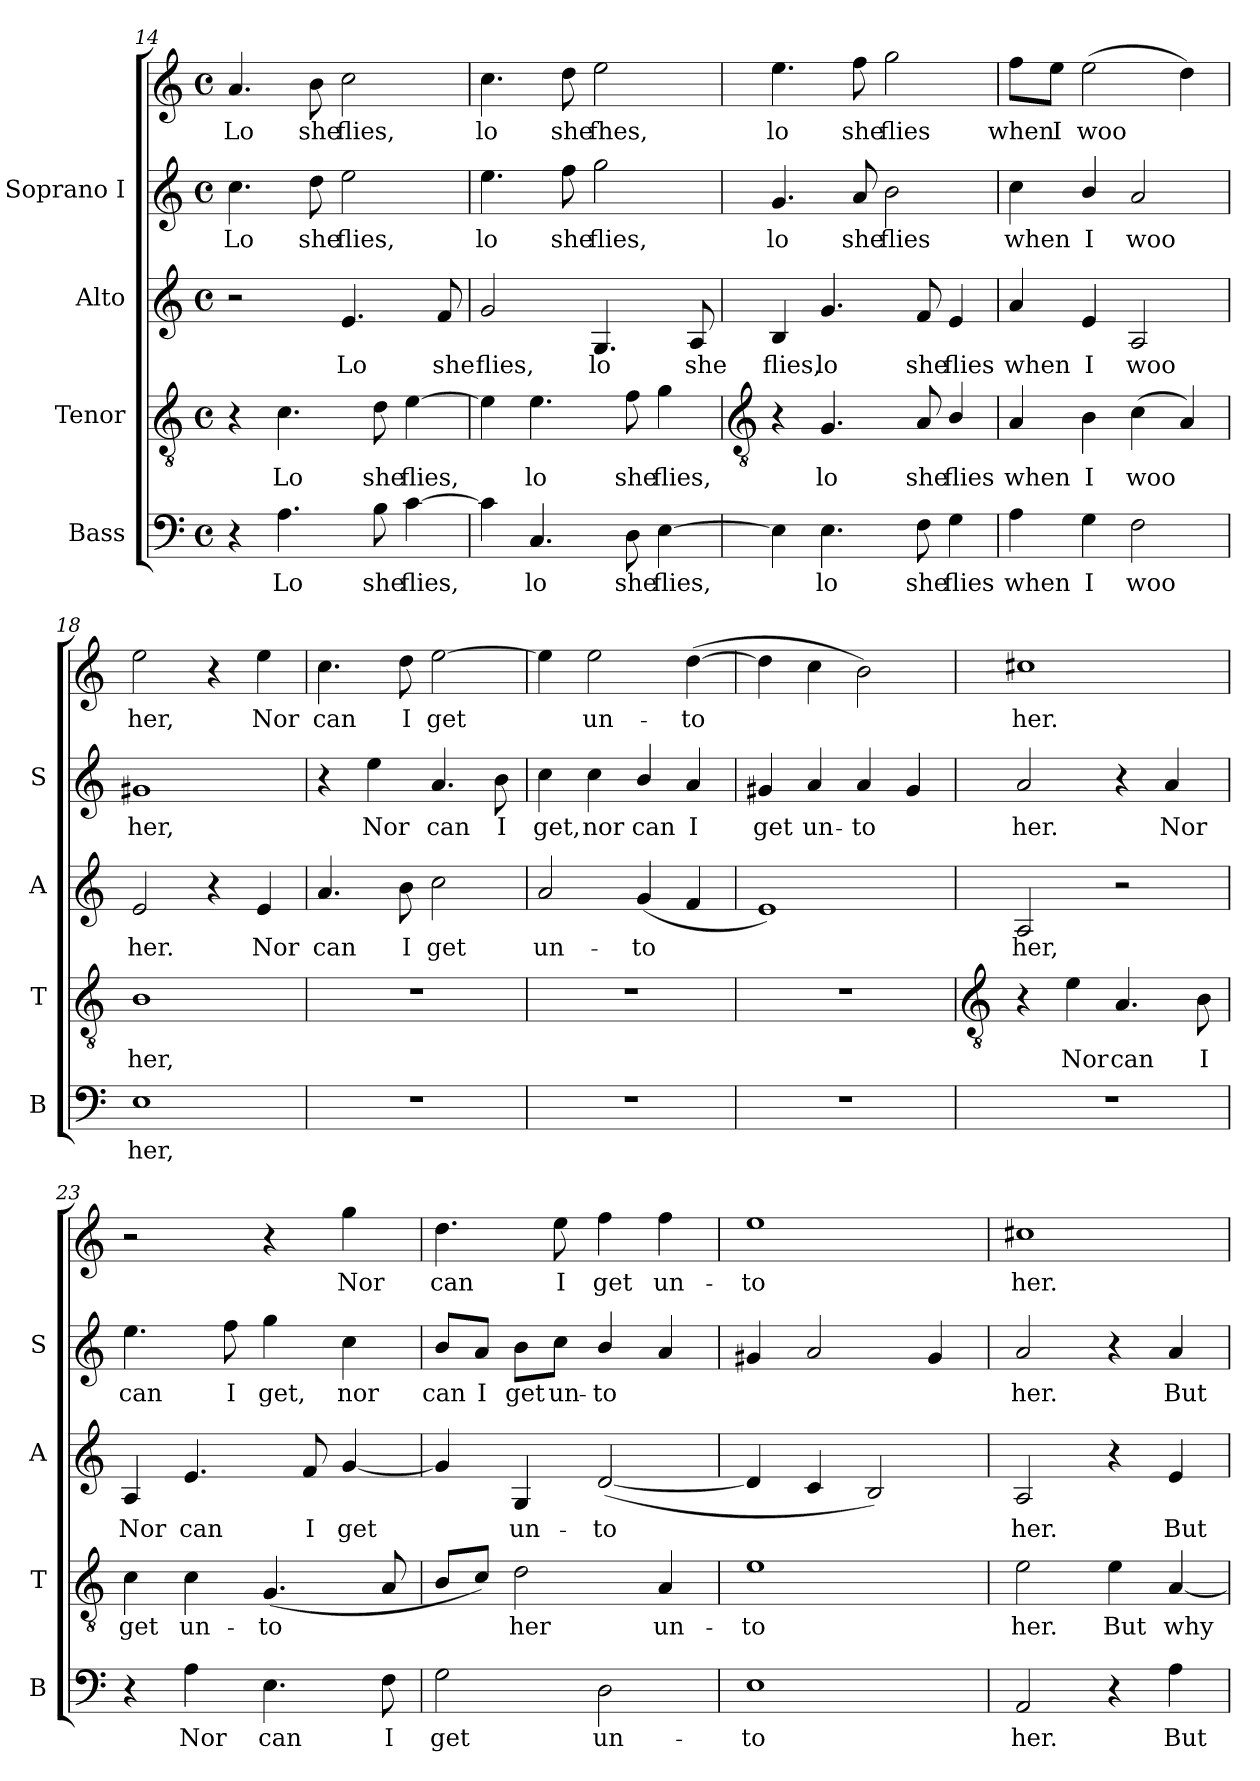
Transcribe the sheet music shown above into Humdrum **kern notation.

**kern	**text	**kern	**text	**kern	**text	**kern	**text	**kern	**text
*part4	*part4	*part3	*part3	*part2	*part2	*part1	*part1	*part1	*part1
*staff5	*staff5	*staff4	*staff4	*staff3	*staff3	*staff2	*staff2	*staff1	*staff1
*I"Bass	*	*I"Tenor	*	*I"Alto	*	*I"Soprano I	*	*	*
*I'B	*	*I'T	*	*I'A	*	*I'S	*	*	*
*clefF4	*	*clefGv2	*	*clefG2	*	*clefG2	*	*clefG2	*
*k[]	*	*k[]	*	*k[]	*	*k[]	*	*k[]	*
*C:	*	*C:	*	*C:	*	*C:	*	*C:	*
*M4/4	*	*M4/4	*	*M4/4	*	*M4/4	*	*M4/4	*
*met(c)	*	*met(c)	*	*met(c)	*	*met(c)	*	*met(c)	*
=14	=14	=14	=14	=14	=14	=14	=14	=14	=14
!	!	!	!	!	!	!	!LO:LY:b	!	!LO:LY:b
4r	.	4r	.	2r	.	4.cc	Lo	4.a	Lo
!	!LO:LY:b	!	!LO:LY:b	!	!	!	!	!	!
4.A	Lo	4.c	Lo	.	.	.	.	.	.
!	!	!	!	!	!	!	!LO:LY:b	!	!LO:LY:b
.	.	.	.	.	.	8dd	she	8b	she
!	!	!	!	!	!LO:LY:b	!	!LO:LY:b	!	!LO:LY:b
.	.	.	.	4.e	Lo	2ee	flies,	2cc	flies,
!	!LO:LY:b	!	!LO:LY:b	!	!	!	!	!	!
8B	she	8d	she	.	.	.	.	.	.
!	!LO:LY:b	!	!LO:LY:b	!	!	!	!	!	!
[4c	flies,	[4e	flies,	.	.	.	.	.	.
!	!	!	!	!	!LO:LY:b	!	!	!	!
.	.	.	.	8f	she	.	.	.	.
=15	=15	=15	=15	=15	=15	=15	=15	=15	=15
!	!	!	!	!	!LO:LY:b	!	!LO:LY:b	!	!LO:LY:b
4c]	.	4e]	.	2g	flies,	4.ee	lo	4.cc	lo
!	!LO:LY:b	!	!LO:LY:b	!	!	!	!	!	!
4.C	lo	4.e	lo	.	.	.	.	.	.
!	!	!	!	!	!	!	!LO:LY:b	!	!LO:LY:b
.	.	.	.	.	.	8ff	she	8dd	she
!	!	!	!	!	!LO:LY:b	!	!LO:LY:b	!	!LO:LY:b
.	.	.	.	4.G	lo	2gg	flies,	2ee	fhes,
!	!LO:LY:b	!	!LO:LY:b	!	!	!	!	!	!
8D	she	8f	she	.	.	.	.	.	.
!	!LO:LY:b	!	!LO:LY:b	!	!	!	!	!	!
[4E	flies,	4g	flies,	.	.	.	.	.	.
!	!	!	!	!	!LO:LY:b	!	!	!	!
.	.	.	.	8A	she	.	.	.	.
!!LO:LB:g=z
=16	=16	=16	=16	=16	=16	=16	=16	=16	=16
*	*	*clefGv2	*	*	*	*	*	*	*
!	!	!	!	!	!LO:LY:b	!	!LO:LY:b	!	!LO:LY:b
4E]	.	4r	.	4B	flies,	4.g	lo	4.ee	lo
!	!LO:LY:b	!	!LO:LY:b	!	!LO:LY:b	!	!	!	!
4.E	lo	4.G	lo	4.g	lo	.	.	.	.
!	!	!	!	!	!	!	!LO:LY:b	!	!LO:LY:b
.	.	.	.	.	.	8a	she	8ff	she
!	!	!	!	!	!	!	!LO:LY:b	!	!LO:LY:b
.	.	.	.	.	.	2b	flies	2gg	flies
!	!LO:LY:b	!	!LO:LY:b	!	!LO:LY:b	!	!	!	!
8F	she	8A	she	8f	she	.	.	.	.
!	!LO:LY:b	!	!LO:LY:b	!	!LO:LY:b	!	!	!	!
4G	flies	4B/	flies	4e	flies	.	.	.	.
=17	=17	=17	=17	=17	=17	=17	=17	=17	=17
!	!LO:LY:b	!	!LO:LY:b	!	!LO:LY:b	!	!LO:LY:b	!	!LO:LY:b
4A	when	4A	when	4a	when	4cc	when	8ff\L	when
!	!	!	!	!	!	!	!	!	!LO:LY:b
.	.	.	.	.	.	.	.	8ee\J	I
!	!LO:LY:b	!	!LO:LY:b	!	!LO:LY:b	!	!LO:LY:b	!	!LO:LY:b
4G	I	4B	I	4e	I	4b/	I	(>2ee	woo
!	!LO:LY:b	!	!LO:LY:b	!	!LO:LY:b	!	!LO:LY:b	!	!
2F	woo	(<4c	woo	2A	woo	2a	woo	.	.
.	.	4A)	.	.	.	.	.	4dd)	.
=18	=18	=18	=18	=18	=18	=18	=18	=18	=18
!	!LO:LY:b	!	!LO:LY:b	!	!LO:LY:b	!	!LO:LY:b	!	!LO:LY:b
1E	her,	1B	her,	2e	her.	1g#X	her,	2ee	her,
.	.	.	.	4r	.	.	.	4r	.
!	!	!	!	!	!LO:LY:b	!	!	!	!LO:LY:b
.	.	.	.	4e	Nor	.	.	4ee	Nor
=19	=19	=19	=19	=19	=19	=19	=19	=19	=19
!	!	!	!	!	!LO:LY:b	!	!	!	!LO:LY:b
1r	.	1r	.	4.a	can	4r	.	4.cc	can
!	!	!	!	!	!	!	!LO:LY:b	!	!
.	.	.	.	.	.	4ee	Nor	.	.
!	!	!	!	!	!LO:LY:b	!	!	!	!LO:LY:b
.	.	.	.	8b	I	.	.	8dd	I
!	!	!	!	!	!LO:LY:b	!	!LO:LY:b	!	!LO:LY:b
.	.	.	.	2cc	get	4.a	can	[2ee	get
!	!	!	!	!	!	!	!LO:LY:b	!	!
.	.	.	.	.	.	8b	I	.	.
=20	=20	=20	=20	=20	=20	=20	=20	=20	=20
!	!	!	!	!	!LO:LY:b	!	!LO:LY:b	!	!
1r	.	1r	.	2a	un-	4cc	get,	4ee]	.
!	!	!	!	!	!	!	!LO:LY:b	!	!LO:LY:b
.	.	.	.	.	.	4cc	nor	2ee	un-
!	!	!	!	!	!LO:LY:b	!	!LO:LY:b	!	!
.	.	.	.	(<4g	-to	4b/	can	.	.
!	!	!	!	!	!	!	!LO:LY:b	!	!LO:LY:b
.	.	.	.	4f	.	4a	I	(>[4dd	-to
=21	=21	=21	=21	=21	=21	=21	=21	=21	=21
!	!	!	!	!	!	!	!LO:LY:b	!	!
1r	.	1r	.	1e)	.	4g#X	get	4dd]	.
!	!	!	!	!	!	!	!LO:LY:b	!	!
.	.	.	.	.	.	4a	un-	4cc	.
!	!	!	!	!	!	!	!LO:LY:b	!	!
.	.	.	.	.	.	4a	-to	2b)	.
.	.	.	.	.	.	4g#	.	.	.
!!LO:LB:g=z
=22	=22	=22	=22	=22	=22	=22	=22	=22	=22
*	*	*clefGv2	*	*	*	*	*	*	*
!	!	!	!	!	!LO:LY:b	!	!LO:LY:b	!	!LO:LY:b
1r	.	4r	.	2A	her,	2a	her.	1cc#X	her.
!	!	!	!LO:LY:b	!	!	!	!	!	!
.	.	4e	Nor	.	.	.	.	.	.
!	!	!	!LO:LY:b	!	!	!	!	!	!
.	.	4.A	can	2r	.	4r	.	.	.
!	!	!	!	!	!	!	!LO:LY:b	!	!
.	.	.	.	.	.	4a	Nor	.	.
!	!	!	!LO:LY:b	!	!	!	!	!	!
.	.	8B	I	.	.	.	.	.	.
=23	=23	=23	=23	=23	=23	=23	=23	=23	=23
!	!	!	!LO:LY:b	!	!LO:LY:b	!	!LO:LY:b	!	!
4r	.	4c	get	4A	Nor	4.ee	can	2r	.
!	!LO:LY:b	!	!LO:LY:b	!	!LO:LY:b	!	!	!	!
4A	Nor	4c	un-	4.e	can	.	.	.	.
!	!	!	!	!	!	!	!LO:LY:b	!	!
.	.	.	.	.	.	8ff	I	.	.
!	!LO:LY:b	!	!LO:LY:b	!	!	!	!LO:LY:b	!	!
4.E	can	(<4.G	-to	.	.	4gg	get,	4r	.
!	!	!	!	!	!LO:LY:b	!	!	!	!
.	.	.	.	8f	I	.	.	.	.
!	!	!	!	!	!LO:LY:b	!	!LO:LY:b	!	!LO:LY:b
.	.	.	.	[4g	get	4cc	nor	4gg	Nor
!	!LO:LY:b	!	!	!	!	!	!	!	!
8F	I	8A	.	.	.	.	.	.	.
=24	=24	=24	=24	=24	=24	=24	=24	=24	=24
!	!LO:LY:b	!	!	!	!	!	!LO:LY:b	!	!LO:LY:b
2G	get	8B/L	.	4g]	.	8b/L	-can	4.dd	can
!	!	!	!	!	!	!	!LO:LY:b	!	!
.	.	8cJ)	.	.	.	8a/J	I	.	.
!	!	!	!LO:LY:b	!	!LO:LY:b	!	!LO:LY:b	!	!
.	.	2d	her	4G	un-	8b\L	get	.	.
!	!	!	!	!	!	!	!LO:LY:b	!	!LO:LY:b
.	.	.	.	.	.	8cc\J	un-	8ee	I
!	!LO:LY:b	!	!	!	!LO:LY:b	!	!LO:LY:b	!	!LO:LY:b
2D	un-	.	.	(<[2d	-to	4b/	-to	4ff	get
!	!	!	!LO:LY:b	!	!	!	!	!	!LO:LY:b
.	.	4A	un-	.	.	4a	.	4ff	un-
=25	=25	=25	=25	=25	=25	=25	=25	=25	=25
!	!LO:LY:b	!	!LO:LY:b	!	!	!	!	!	!LO:LY:b
1E	-to	1e	-to	4d]	.	4g#X	.	1ee	to
.	.	.	.	4c	.	2a	.	.	.
.	.	.	.	2B)	.	.	.	.	.
.	.	.	.	.	.	4g#	.	.	.
=26	=26	=26	=26	=26	=26	=26	=26	=26	=26
!	!LO:LY:b	!	!LO:LY:b	!	!LO:LY:b	!	!LO:LY:b	!	!LO:LY:b
2AA	her.	2e	her.	2A	her.	2a	her.	1cc#X	her.
!	!	!	!LO:LY:b	!	!	!	!	!	!
4r	.	4e	But	4r	.	4r	.	.	.
!	!LO:LY:b	!	!LO:LY:b	!	!LO:LY:b	!	!LO:LY:b	!	!
4A	But	[4A	why	4e	But	4a	But	.	.
=	=	=	=	=	=	=	=	=	=
*-	*-	*-	*-	*-	*-	*-	*-	*-	*-
